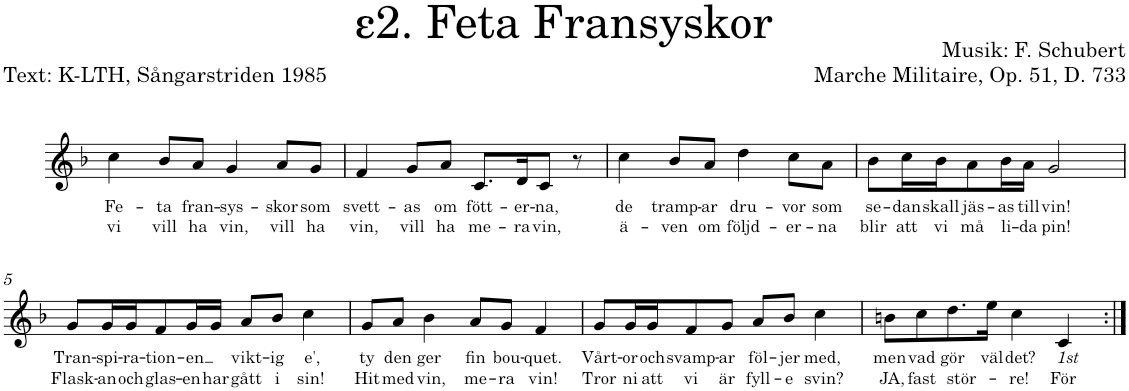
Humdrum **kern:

**kern	**text	**text
*part1	*part1	*part1
*staff1	*staff1	*staff1
*I"S A	*	*
*clefG2	*	*
*k[b-]	*	*
=1	=1	=1
!	!LO:LY:b	!LO:LY:b
4cc\	Fe-	vi
!	!LO:LY:b	!LO:LY:b
8b-/L	-ta	vill
!	!LO:LY:b	!LO:LY:b
8a/J	fran-	ha
!	!LO:LY:b	!LO:LY:b
4g/	-sys-	vin,
!	!LO:LY:b	!LO:LY:b
8a/L	-skor	vill
!	!LO:LY:b	!LO:LY:b
8g/J	som	ha
=2	=2	=2
!	!LO:LY:b	!LO:LY:b
4f/	svett-	vin,
!	!LO:LY:b	!LO:LY:b
8g/L	-as	vill
!	!LO:LY:b	!LO:LY:b
8a/J	om	ha
!	!LO:LY:b	!LO:LY:b
8.c/L	fött-	me-
!	!LO:LY:b	!LO:LY:b
16d/K	-er-	-ra
!	!LO:LY:b	!LO:LY:b
8c/J	-na,	vin,
8r	.	.
=3	=3	=3
!	!LO:LY:b	!LO:LY:b
4cc\	de	ä-
!	!LO:LY:b	!LO:LY:b
8b-/L	tramp-	-ven
!	!LO:LY:b	!LO:LY:b
8a/J	ar	om
!	!LO:LY:b	!LO:LY:b
4dd\	dru-	följd-
!	!LO:LY:b	!LO:LY:b
8cc\L	-vor	-er-
!	!LO:LY:b	!LO:LY:b
8a\J	som	-na
=4	=4	=4
!	!LO:LY:b	!LO:LY:b
8b-\L	se-	blir
!	!LO:LY:b	!LO:LY:b
16cc\L	-dan	att
!	!LO:LY:b	!LO:LY:b
16b-\J	skall	vi
!	!LO:LY:b	!LO:LY:b
8a\	jäs-	må
!	!LO:LY:b	!LO:LY:b
16b-\L	-as	li-
!	!LO:LY:b	!LO:LY:b
16a\JJ	till	-da
!	!LO:LY:b	!LO:LY:b
2g/	vin!	pin!
!!LO:LB:g=z
=5	=5	=5
!	!LO:LY:b	!LO:LY:b
8g/L	Tran-	Flask-
!	!LO:LY:b	!LO:LY:b
16g/L	-spi-	-an
!	!LO:LY:b	!LO:LY:b
16g/J	-ra-	och
!	!LO:LY:b	!LO:LY:b
8f/	-tion-	glas-
!	!LO:LY:b	!LO:LY:b
16g/L	-en	-en
!	!	!LO:LY:b
16g/JJ	.	har
!	!LO:LY:b	!LO:LY:b
8a/L	vikt-	gått
!	!LO:LY:b	!LO:LY:b
8b-/J	-ig	i
!	!LO:LY:b	!LO:LY:b
4cc\	e',	sin!
=6	=6	=6
!	!LO:LY:b	!LO:LY:b
8g/L	ty	Hit
!	!LO:LY:b	!LO:LY:b
8a/J	den	med
!	!LO:LY:b	!LO:LY:b
4b-\	ger	vin,
!	!LO:LY:b	!LO:LY:b
8a/L	fin	me-
!	!LO:LY:b	!LO:LY:b
8g/J	bou-	ra
!	!LO:LY:b	!LO:LY:b
4f/	-quet.	vin!
=7	=7	=7
!	!LO:LY:b	!LO:LY:b
8g/L	Vårt-	Tror
!	!LO:LY:b	!LO:LY:b
16g/L	-or	ni
!	!LO:LY:b	!LO:LY:b
16g/J	och	att
!	!LO:LY:b	!LO:LY:b
8f/	svamp-	vi
!	!LO:LY:b	!LO:LY:b
8g/J	-ar	är
!	!LO:LY:b	!LO:LY:b
8a/L	föl-	fyll-
!	!LO:LY:b	!LO:LY:b
8b-/J	-jer	-e
!	!LO:LY:b	!LO:LY:b
4cc\	med,	svin?
=8	=8	=8
!	!LO:LY:b	!LO:LY:b
8bn\L	men	JA,
!	!LO:LY:b	!LO:LY:b
8cc\	vad	fast
!	!LO:LY:b	!LO:LY:b
8.dd\	gör	stör-
!	!LO:LY:b	!
16ee\Jk	väl	.
!	!LO:LY:b	!LO:LY:b
4cc\	det?	-re!
!LO:TX:b:i:t=1st	!	!
!	!	!LO:LY:b
4c/	.	För
=:|!	=:|!	=:|!
*-	*-	*-
